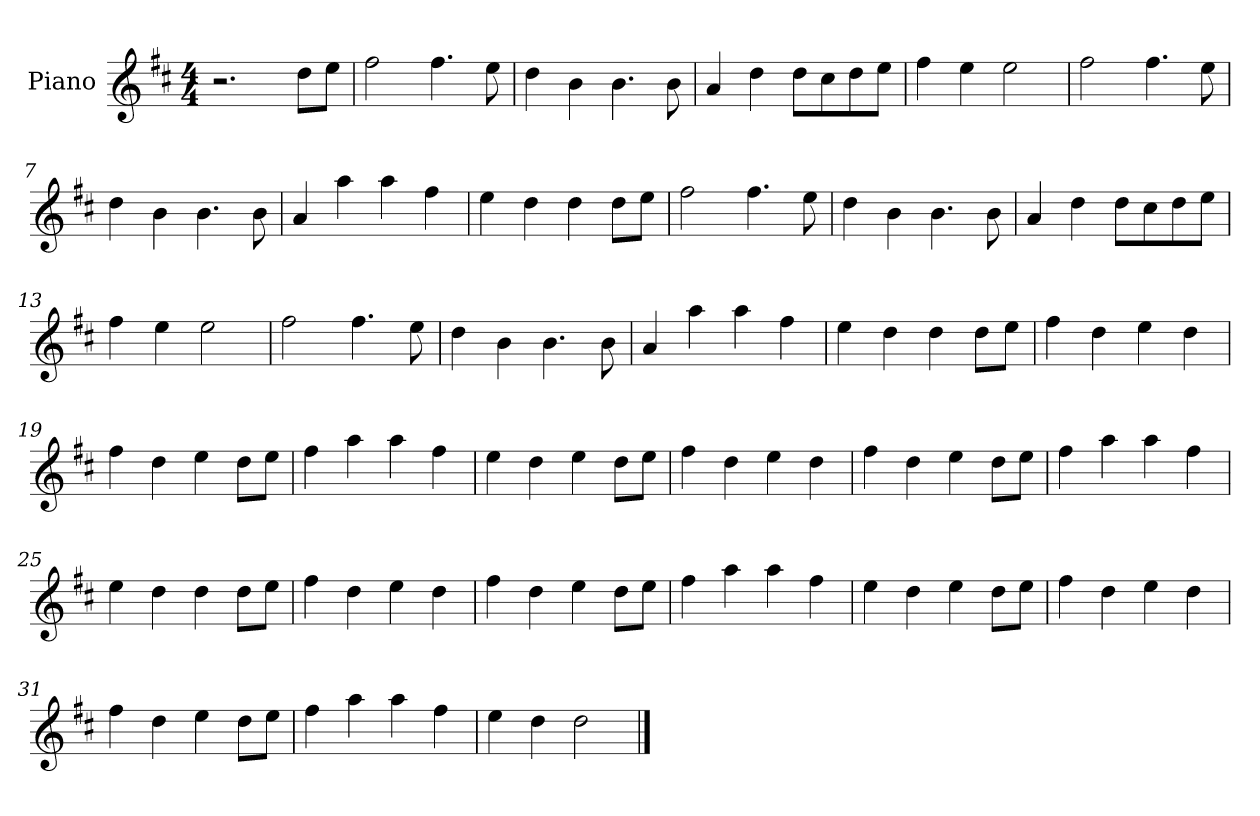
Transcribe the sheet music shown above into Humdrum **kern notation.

**kern
*part1
*staff1
*I"Piano
*I'Pno
*clefG2
*k[f#c#]
*M4/4
=1
2.r
8dd\L
8ee\J
=2
2ff#\
4.ff#\
8ee\
=3
4dd\
4b\
4.b\
8b\
=4
4a/
4dd\
8dd\L
8cc#\
8dd\
8ee\J
=5
4ff#\
4ee\
2ee\
=6
2ff#\
4.ff#\
8ee\
=7
4dd\
4b\
4.b\
8b\
=8
4a/
4aa\
4aa\
4ff#\
=9
4ee\
4dd\
4dd\
8dd\L
8ee\J
=10
2ff#\
4.ff#\
8ee\
=11
4dd\
4b\
4.b\
8b\
=12
4a/
4dd\
8dd\L
8cc#\
8dd\
8ee\J
=13
4ff#\
4ee\
2ee\
=14
2ff#\
4.ff#\
8ee\
=15
4dd\
4b\
4.b\
8b\
=16
4a/
4aa\
4aa\
4ff#\
=17
4ee\
4dd\
4dd\
8dd\L
8ee\J
=18
4ff#\
4dd\
4ee\
4dd\
=19
4ff#\
4dd\
4ee\
8dd\L
8ee\J
=20
4ff#\
4aa\
4aa\
4ff#\
=21
4ee\
4dd\
4ee\
8dd\L
8ee\J
=22
4ff#\
4dd\
4ee\
4dd\
=23
4ff#\
4dd\
4ee\
8dd\L
8ee\J
=24
4ff#\
4aa\
4aa\
4ff#\
=25
4ee\
4dd\
4dd\
8dd\L
8ee\J
=26
4ff#\
4dd\
4ee\
4dd\
=27
4ff#\
4dd\
4ee\
8dd\L
8ee\J
=28
4ff#\
4aa\
4aa\
4ff#\
=29
4ee\
4dd\
4ee\
8dd\L
8ee\J
=30
4ff#\
4dd\
4ee\
4dd\
=31
4ff#\
4dd\
4ee\
8dd\L
8ee\J
=32
4ff#\
4aa\
4aa\
4ff#\
=33
4ee\
4dd\
2dd\
==
*-
